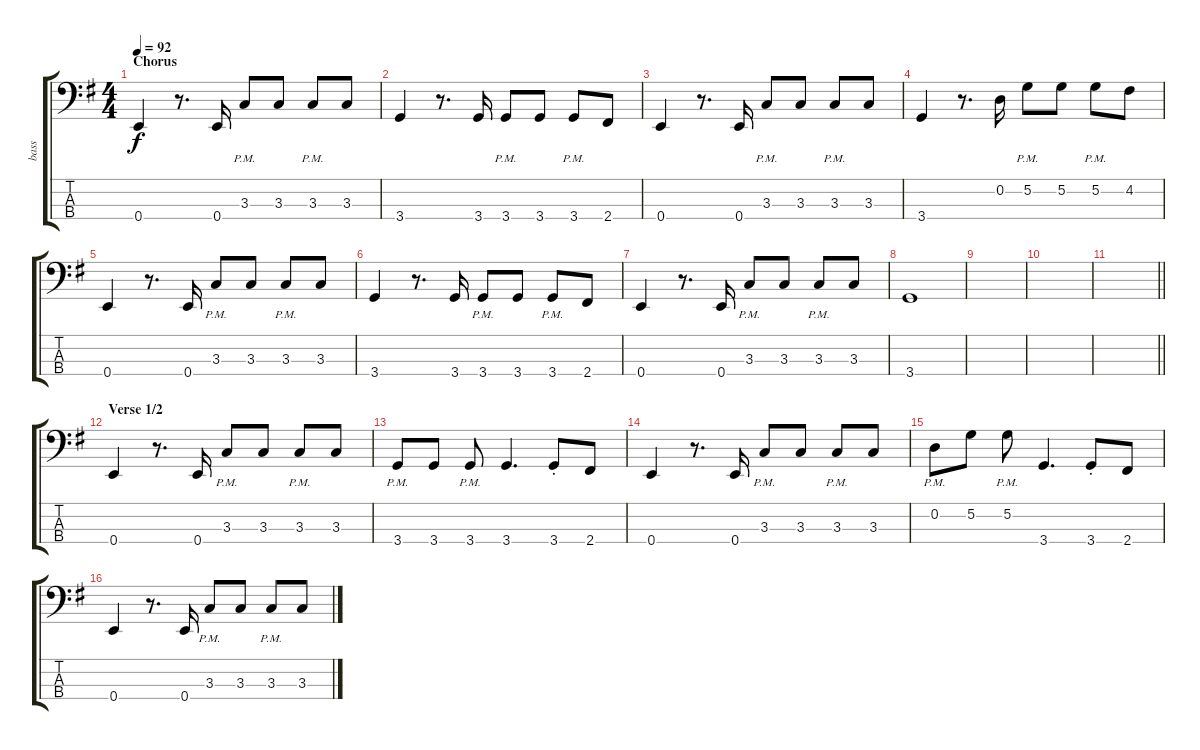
\track ("bass" "bass") {instrument electricbassfinger}
\staff {score tabs}
\tuning (G2 D2 A1 E1) {hide}
\ts (4 4)
\section ("" "Chorus")
\tempo 92
\clef f4
\ks g
0.4.4{dy f} r.8{d} 0.4.16 3.3{pm}.8 3.3.8 3.3{pm}.8 3.3.8 |
3.4.4 r.8{d} 3.4.16 3.4{pm}.8 3.4.8 3.4{pm}.8 2.4.8 |
0.4.4 r.8{d} 0.4.16 3.3{pm}.8 3.3.8 3.3{pm}.8 3.3.8 |
3.4.4 r.8{d} 0.2.16 5.2{pm}.8 5.2.8 5.2{pm}.8 4.2.8 |
0.4.4 r.8{d} 0.4.16 3.3{pm}.8 3.3.8 3.3{pm}.8 3.3.8 |
3.4.4 r.8{d} 3.4.16 3.4{pm}.8 3.4.8 3.4{pm}.8 2.4.8 |
0.4.4 r.8{d} 0.4.16 3.3{pm}.8 3.3.8 3.3{pm}.8 3.3.8 |
3.4.1 |
|
|
\barLineRight lightlight
|
\section ("" "Verse 1/2")
0.4.4 r.8{d} 0.4.16 3.3{pm}.8 3.3.8 3.3{pm}.8 3.3.8 |
3.4{pm}.8 3.4.8 3.4{pm}.8 3.4.4{d} 3.4{st}.8 2.4.8 |
0.4.4 r.8{d} 0.4.16 3.3{pm}.8 3.3.8 3.3{pm}.8 3.3.8 |
0.2{pm}.8 5.2.8 5.2{pm}.8 3.4.4{d} 3.4{st}.8 2.4.8 |
0.4.4 r.8{d} 0.4.16 3.3{pm}.8 3.3.8 3.3{pm}.8 3.3.8
